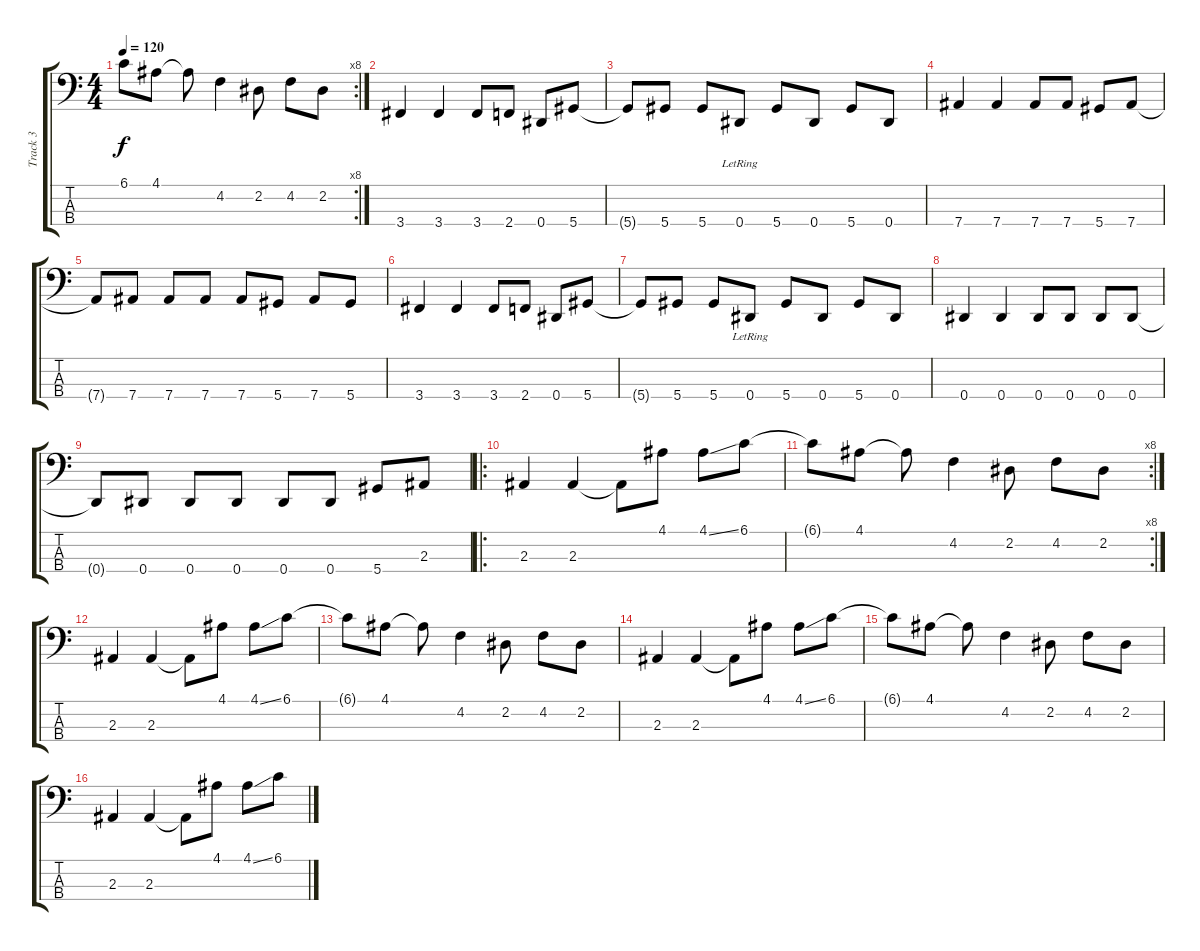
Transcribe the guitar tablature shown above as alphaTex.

\track ("Track 3" "Track 3") {instrument acousticbass}
\staff {score tabs}
\tuning (Gb2 Db2 Ab1 Eb1) {hide}
\rc 8
\ts (4 4)
\tempo 120
\clef f4
\ks c
6.1{t}.8{dy f} 4.1.8 4.1{t}.8 4.2.4 2.2.8 4.2.8 2.2.8 |
3.4.4 3.4.4 3.4.8 2.4.8 0.4.8 5.4.8 |
5.4{t}.8 5.4.8 5.4.8 0.4{lr}.8 5.4.8 0.4.8 5.4.8 0.4.8 |
7.4.4 7.4.4 7.4.8 7.4.8 5.4.8 7.4.8 |
7.4{t}.8 7.4.8 7.4.8 7.4.8 7.4.8 5.4.8 7.4.8 5.4.8 |
3.4.4 3.4.4 3.4.8 2.4.8 0.4.8 5.4.8 |
5.4{t}.8 5.4.8 5.4.8 0.4{lr}.8 5.4.8 0.4.8 5.4.8 0.4.8 |
0.4.4 0.4.4 0.4.8 0.4.8 0.4.8 0.4.8 |
0.4{t}.8 0.4.8 0.4.8 0.4.8 0.4.8 0.4.8 5.4.8 2.3.8 |
\ro
2.3.4 2.3.4 2.3{t}.8 4.1.8 4.1{ss}.8 6.1.8 |
\rc 8
6.1{t}.8 4.1.8 4.1{t}.8 4.2.4 2.2.8 4.2.8 2.2.8 |
2.3.4 2.3.4 2.3{t}.8 4.1.8 4.1{ss}.8 6.1.8 |
6.1{t}.8 4.1.8 4.1{t}.8 4.2.4 2.2.8 4.2.8 2.2.8 |
2.3.4 2.3.4 2.3{t}.8 4.1.8 4.1{ss}.8 6.1.8 |
6.1{t}.8 4.1.8 4.1{t}.8 4.2.4 2.2.8 4.2.8 2.2.8 |
2.3.4 2.3.4 2.3{t}.8 4.1.8 4.1{ss}.8 6.1.8
